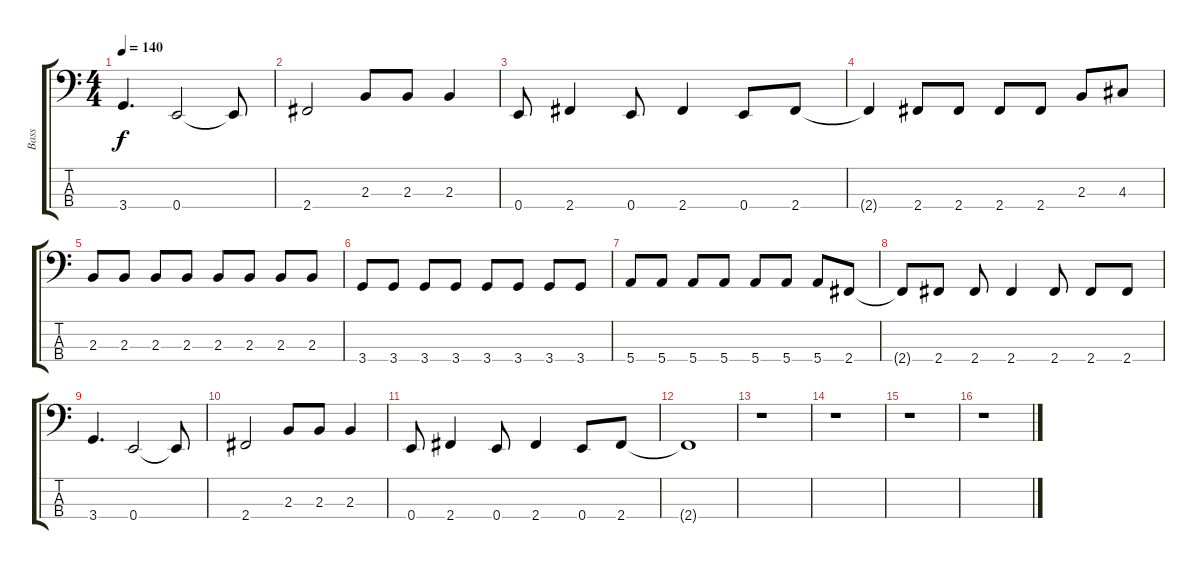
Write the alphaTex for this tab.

\track ("Bass" "Bass") {instrument electricbassfinger}
\staff {score tabs}
\tuning (G2 D2 A1 E1) {hide}
\ts (4 4)
\tempo 140
\clef f4
\ks c
3.4.4{d dy f} 0.4.2 0.4{t}.8 |
2.4.2 2.3.8 2.3.8 2.3.4 |
0.4.8 2.4.4 0.4.8 2.4.4 0.4.8 2.4.8 |
2.4{t}.4 2.4.8 2.4.8 2.4.8 2.4.8 2.3.8 4.3.8 |
2.3.8 2.3.8 2.3.8 2.3.8 2.3.8 2.3.8 2.3.8 2.3.8 |
3.4.8 3.4.8 3.4.8 3.4.8 3.4.8 3.4.8 3.4.8 3.4.8 |
5.4.8 5.4.8 5.4.8 5.4.8 5.4.8 5.4.8 5.4.8 2.4.8 |
2.4{t}.8 2.4.8 2.4.8 2.4.4 2.4.8 2.4.8 2.4.8 |
3.4.4{d} 0.4.2 0.4{t}.8 |
2.4.2 2.3.8 2.3.8 2.3.4 |
0.4.8 2.4.4 0.4.8 2.4.4 0.4.8 2.4.8 |
2.4{t}.1 |
r.1 |
r.1 |
r.1 |
r.1
